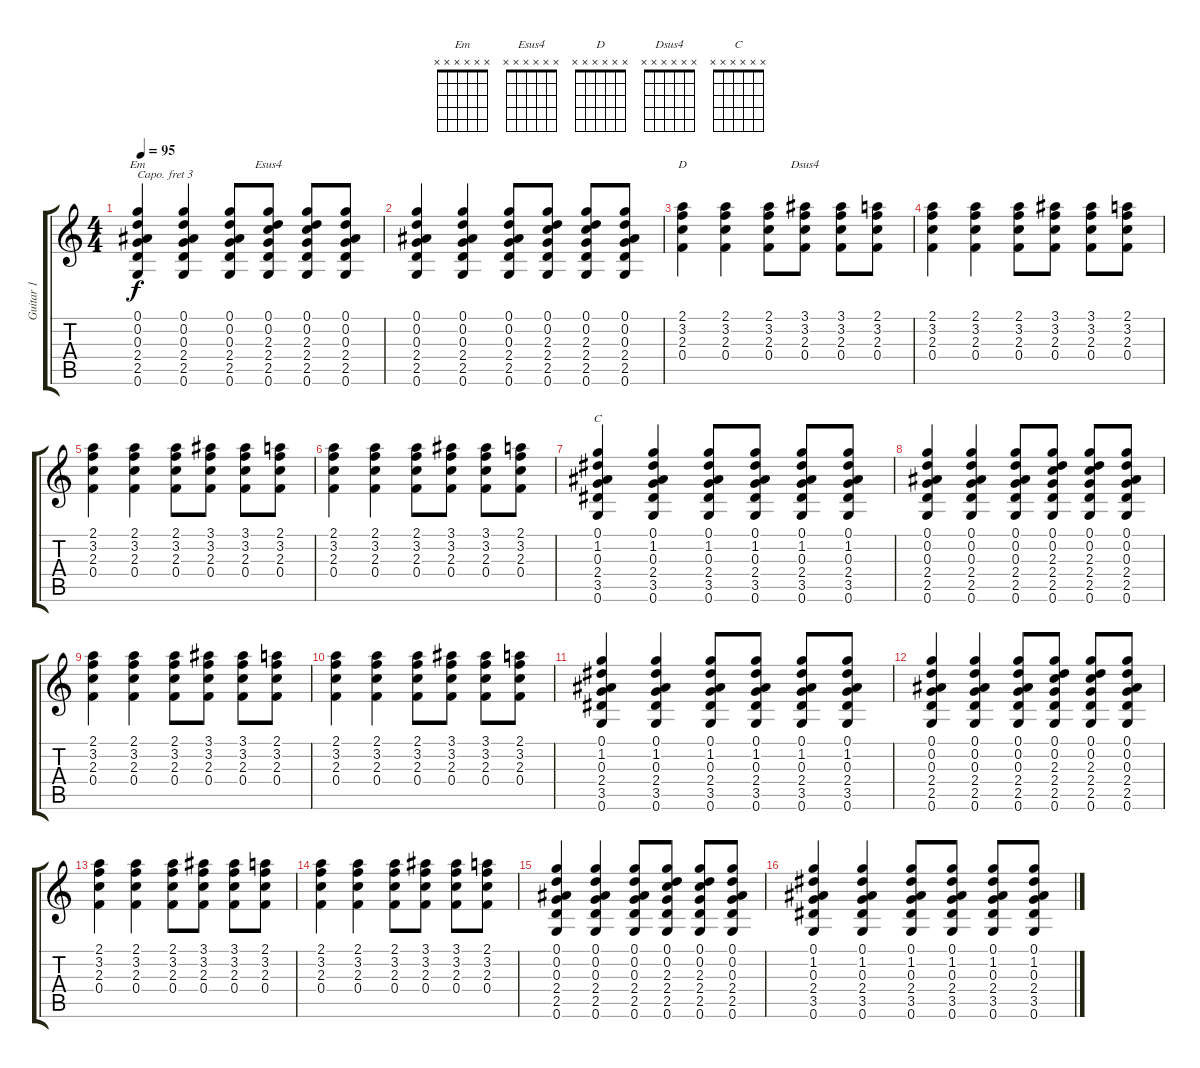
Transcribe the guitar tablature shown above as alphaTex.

\track ("Guitar 1" "Guitar 1") {instrument acousticguitarsteel}
\staff {score tabs}
\capo 3
\tuning (E4 B3 G3 D3 A2 E2) {hide}
\chord ("Em" x x x x x x) {firstfret 0}
\chord ("Esus4" x x x x x x) {firstfret 0}
\chord ("D" x x x x x x) {firstfret 0}
\chord ("Dsus4" x x x x x x) {firstfret 0}
\chord ("C" x x x x x x) {firstfret 0}
\ts (4 4)
\tempo 95
\clef g2
\ks c
(0.1 0.2 0.3 2.4 2.5 0.6).4{ch "Em" dy f} (0.1 0.2 0.3 2.4 2.5 0.6).4 (0.1 0.2 0.3 2.4 2.5 0.6).8 (0.1 0.2 2.3 2.4 2.5 0.6).8{ch "Esus4"} (0.1 0.2 2.3 2.4 2.5 0.6).8 (0.1 0.2 0.3 2.4 2.5 0.6).8 |
(0.1 0.2 0.3 2.4 2.5 0.6).4 (0.1 0.2 0.3 2.4 2.5 0.6).4 (0.1 0.2 0.3 2.4 2.5 0.6).8 (0.1 0.2 2.3 2.4 2.5 0.6).8 (0.1 0.2 2.3 2.4 2.5 0.6).8 (0.1 0.2 0.3 2.4 2.5 0.6).8 |
(2.1 3.2 2.3 0.4).4{ch "D"} (2.1 3.2 2.3 0.4).4 (2.1 3.2 2.3 0.4).8 (3.1 3.2 2.3 0.4).8{ch "Dsus4"} (3.1 3.2 2.3 0.4).8 (2.1 3.2 2.3 0.4).8 |
(2.1 3.2 2.3 0.4).4 (2.1 3.2 2.3 0.4).4 (2.1 3.2 2.3 0.4).8 (3.1 3.2 2.3 0.4).8 (3.1 3.2 2.3 0.4).8 (2.1 3.2 2.3 0.4).8 |
(2.1 3.2 2.3 0.4).4 (2.1 3.2 2.3 0.4).4 (2.1 3.2 2.3 0.4).8 (3.1 3.2 2.3 0.4).8 (3.1 3.2 2.3 0.4).8 (2.1 3.2 2.3 0.4).8 |
(2.1 3.2 2.3 0.4).4 (2.1 3.2 2.3 0.4).4 (2.1 3.2 2.3 0.4).8 (3.1 3.2 2.3 0.4).8 (3.1 3.2 2.3 0.4).8 (2.1 3.2 2.3 0.4).8 |
(0.1 1.2 0.3 2.4 3.5 0.6).4{ch "C"} (0.1 1.2 0.3 2.4 3.5 0.6).4 (0.1 1.2 0.3 2.4 3.5 0.6).8 (0.1 1.2 0.3 2.4 3.5 0.6).8 (0.1 1.2 0.3 2.4 3.5 0.6).8 (0.1 1.2 0.3 2.4 3.5 0.6).8 |
(0.1 0.2 0.3 2.4 2.5 0.6).4 (0.1 0.2 0.3 2.4 2.5 0.6).4 (0.1 0.2 0.3 2.4 2.5 0.6).8 (0.1 0.2 2.3 2.4 2.5 0.6).8 (0.1 0.2 2.3 2.4 2.5 0.6).8 (0.1 0.2 0.3 2.4 2.5 0.6).8 |
(2.1 3.2 2.3 0.4).4 (2.1 3.2 2.3 0.4).4 (2.1 3.2 2.3 0.4).8 (3.1 3.2 2.3 0.4).8 (3.1 3.2 2.3 0.4).8 (2.1 3.2 2.3 0.4).8 |
(2.1 3.2 2.3 0.4).4 (2.1 3.2 2.3 0.4).4 (2.1 3.2 2.3 0.4).8 (3.1 3.2 2.3 0.4).8 (3.1 3.2 2.3 0.4).8 (2.1 3.2 2.3 0.4).8 |
(0.1 1.2 0.3 2.4 3.5 0.6).4 (0.1 1.2 0.3 2.4 3.5 0.6).4 (0.1 1.2 0.3 2.4 3.5 0.6).8 (0.1 1.2 0.3 2.4 3.5 0.6).8 (0.1 1.2 0.3 2.4 3.5 0.6).8 (0.1 1.2 0.3 2.4 3.5 0.6).8 |
(0.1 0.2 0.3 2.4 2.5 0.6).4 (0.1 0.2 0.3 2.4 2.5 0.6).4 (0.1 0.2 0.3 2.4 2.5 0.6).8 (0.1 0.2 2.3 2.4 2.5 0.6).8 (0.1 0.2 2.3 2.4 2.5 0.6).8 (0.1 0.2 0.3 2.4 2.5 0.6).8 |
(2.1 3.2 2.3 0.4).4 (2.1 3.2 2.3 0.4).4 (2.1 3.2 2.3 0.4).8 (3.1 3.2 2.3 0.4).8 (3.1 3.2 2.3 0.4).8 (2.1 3.2 2.3 0.4).8 |
(2.1 3.2 2.3 0.4).4 (2.1 3.2 2.3 0.4).4 (2.1 3.2 2.3 0.4).8 (3.1 3.2 2.3 0.4).8 (3.1 3.2 2.3 0.4).8 (2.1 3.2 2.3 0.4).8 |
(0.1 0.2 0.3 2.4 2.5 0.6).4 (0.1 0.2 0.3 2.4 2.5 0.6).4 (0.1 0.2 0.3 2.4 2.5 0.6).8 (0.1 0.2 2.3 2.4 2.5 0.6).8 (0.1 0.2 2.3 2.4 2.5 0.6).8 (0.1 0.2 0.3 2.4 2.5 0.6).8 |
(0.1 1.2 0.3 2.4 3.5 0.6).4 (0.1 1.2 0.3 2.4 3.5 0.6).4 (0.1 1.2 0.3 2.4 3.5 0.6).8 (0.1 1.2 0.3 2.4 3.5 0.6).8 (0.1 1.2 0.3 2.4 3.5 0.6).8 (0.1 1.2 0.3 2.4 3.5 0.6).8
